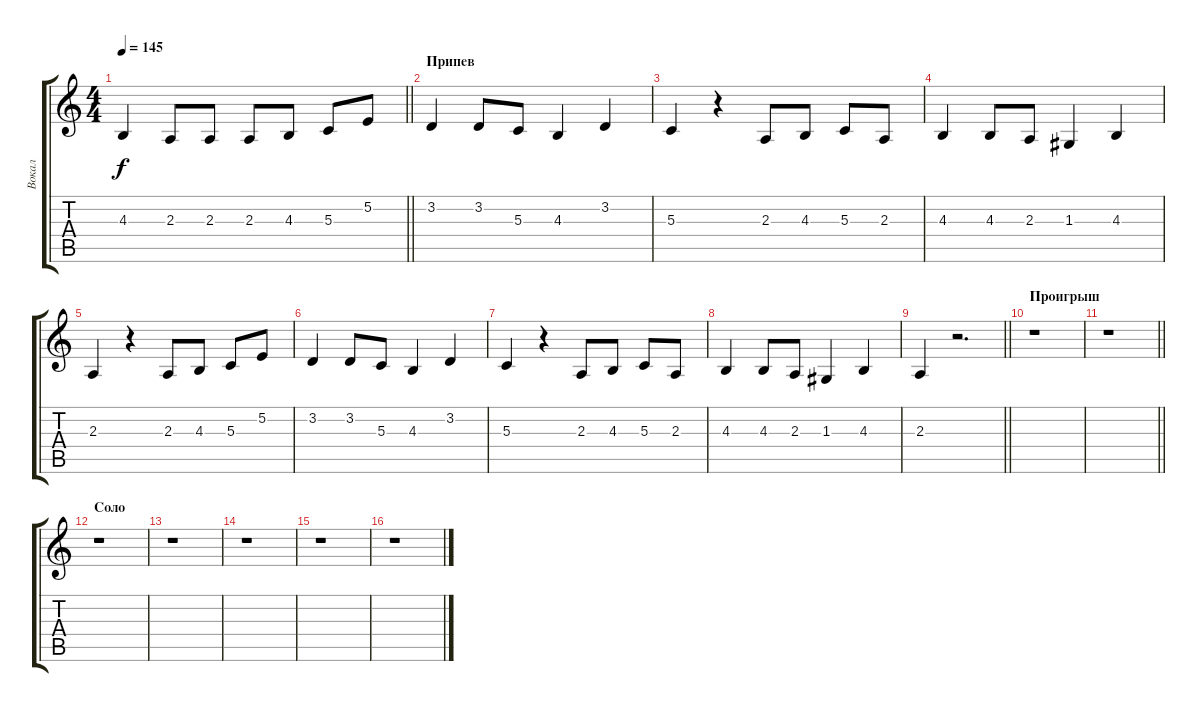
\track ("Вокал" "Вокал") {instrument tenorsax}
\staff {score tabs}
\tuning (E4 B3 G3 D3 A2 E2) {hide}
\ts (4 4)
\tempo 145
\clef g2
\barLineRight lightlight
\ks c
4.3.4{dy f} 2.3.8 2.3.8 2.3.8 4.3.8 5.3.8 5.2.8 |
\section ("" "Припев")
3.2.4 3.2.8 5.3.8 4.3.4 3.2.4 |
5.3.4 r.4 2.3.8 4.3.8 5.3.8 2.3.8 |
4.3.4 4.3.8 2.3.8 1.3.4 4.3.4 |
2.3.4 r.4 2.3.8 4.3.8 5.3.8 5.2.8 |
3.2.4 3.2.8 5.3.8 4.3.4 3.2.4 |
5.3.4 r.4 2.3.8 4.3.8 5.3.8 2.3.8 |
4.3.4 4.3.8 2.3.8 1.3.4 4.3.4 |
\barLineRight lightlight
2.3.4 r.2{d} |
\section ("" "Проигрыш")
r.1 |
\barLineRight lightlight
r.1 |
\section ("" "Соло")
r.1 |
r.1 |
r.1 |
r.1 |
r.1
